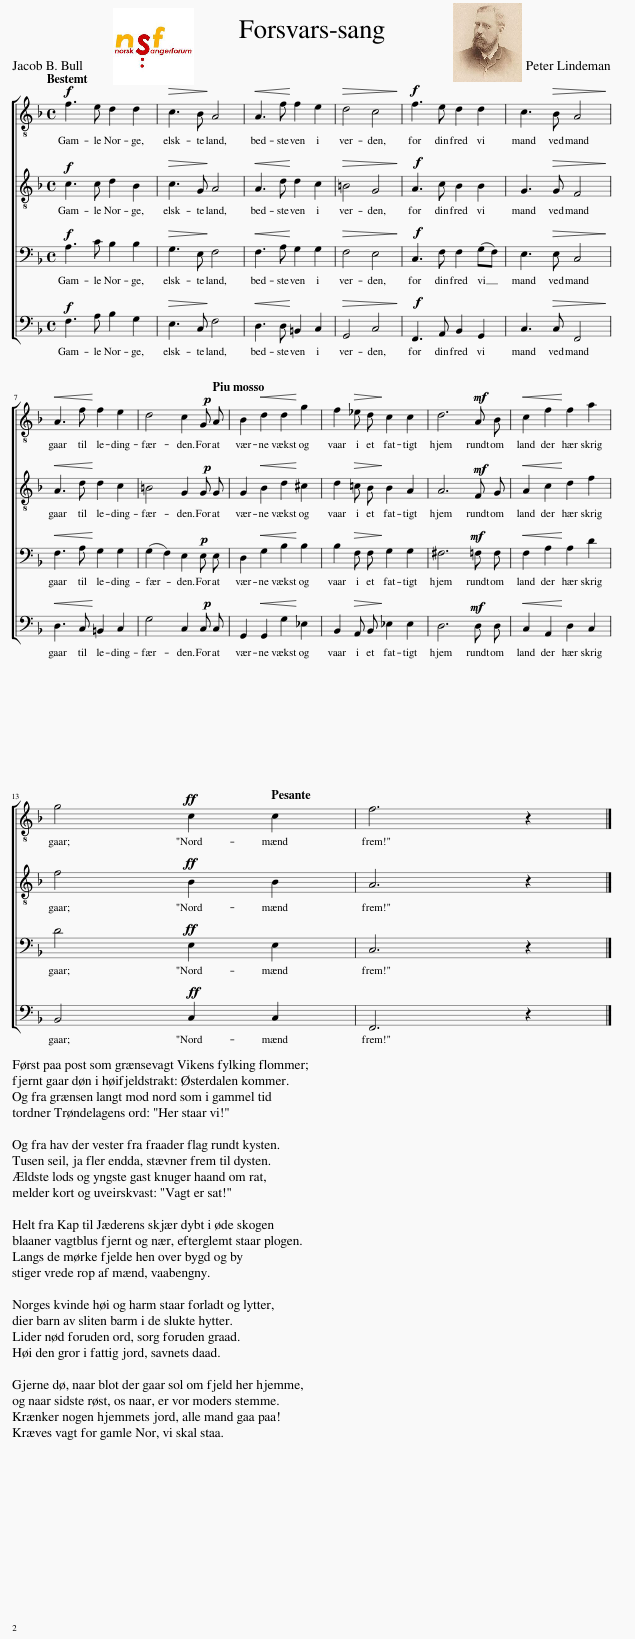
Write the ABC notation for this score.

X:1
%%score [ 1 2 3 4 ]
L:1/8
Q:1/4=60
M:4/4
I:linebreak $
K:F
V:1 treble-8
V:2 treble-8
V:3 bass
V:4 bass
V:1
!f! f3 e d2 d2 |!>(! c3 B!>)! A4 |!<(! A3 f!<)! f2 e2 |!>(! d4 c4!>)! |!f! f3 e d2 d2 | %5
 c3!>(! B A4!>)! |$!<(! A3 f!<)! f2 e2 | d4 c2!p! G[Q:1/4=68] A | B2!<(! d2 d2!<)! g2 | f2!>(! _e d!>)! c2 c2 | %10
 d6!mf! A B |!<(! c2 f2!<)! f2 a2 |$ g4!ff! c2[Q:1/4=40] c2 | f6 z2 |] %14
V:2
!f! c3 c d2 B2 |!>(! c3 G!>)! A4 |!<(! A3 d!<)! d2 c2 |!>(! =B4 G4!>)! |!f! A3 c B2 B2 | %5
 G3!>(! G F4!>)! |$!<(! A3 d!<)! d2 c2 | =B4 G2!p! G G | G2!<(! B2 d2!<)! ^c2 | d2!>(! =c B!>)! B2 A2 | %10
 A6!mf! F G |!<(! A2 c2!<)! d2 f2 |$ f4!ff! B2 B2 | A6 z2 |] %14
V:3
!f! A,3 C B,2 B,2 |!>(! G,3 E,!>)! F,4 |!<(! F,3 A,!<)! G,2 G,2 |!>(! F,4 E,4!>)! |!f! C,3 F, F,2 (G,F,) | %5
 E,3!>(! E, C,4!>)! |$!<(! F,3 A,!<)! G,2 G,2 | (G,2 F,2) E,2!p! E, E, | D,2!<(! G,2 B,2!<)! B,2 | B,2!>(! F, F,!>)! G,2 G,2 | %10
 ^F,6!mf! =F, F, |!<(! F,2 A,2!<)! A,2 D2 |$ D4!ff! E,2 E,2 | C,6 z2 |] %14
V:4
!f! F,3 A, B,2 G,2 |!>(! E,3 C,!>)! F,4 |!<(! D,3 D,!<)! =B,,2 C,2 |!>(! G,,4 C,4!>)! |!f! F,,3 A,, B,,2 G,,2 | %5
 C,3!>(! C, F,,4!>)! |$!<(! D,3 C,!<)! =B,,2 C,2 | G,4 C,2!p! C, C, | G,,2!<(! G,,2 G,2!<)! _E,2 | B,,2!>(! A,, B,,!>)! _E,2 E,2 | %10
 D,6!mf! D, D, |!<(! C,2 A,,2!<)! D,2 C,2 |$ B,,4!ff! C,2 C,2 | F,,6 z2 |] %14
